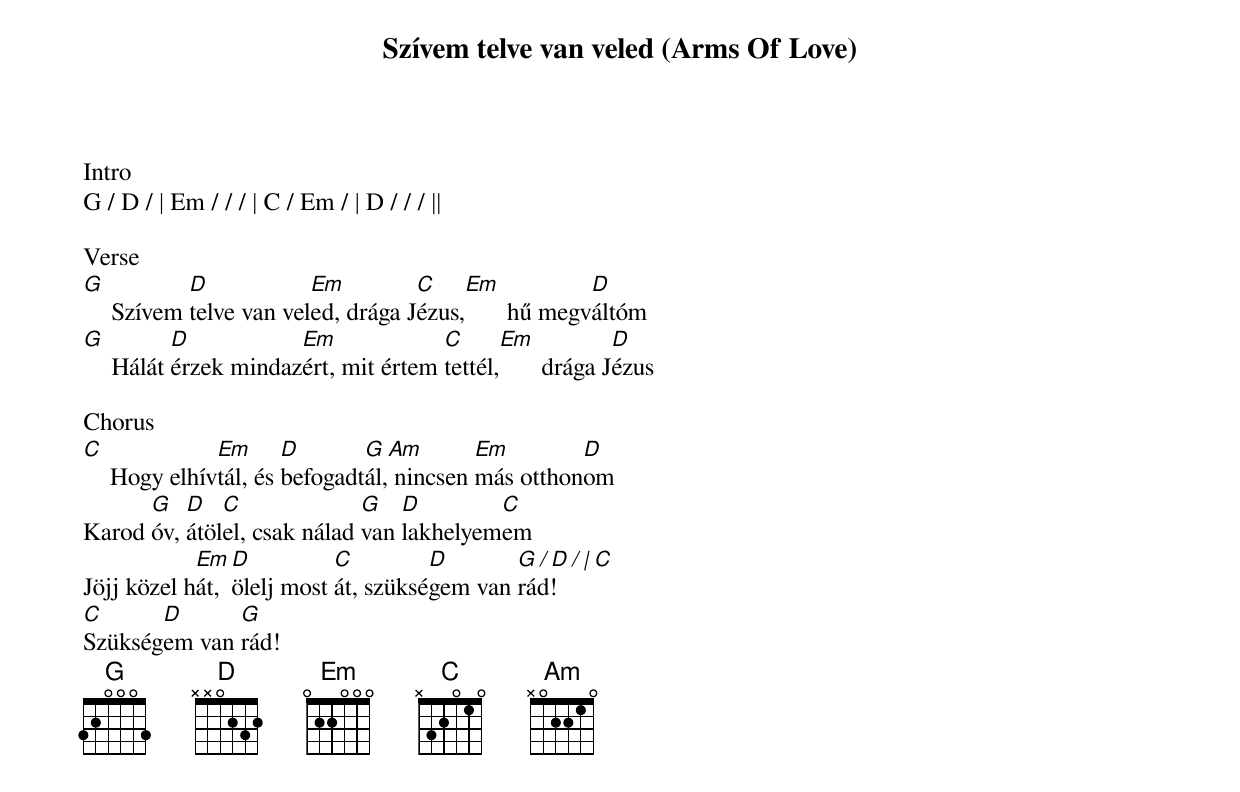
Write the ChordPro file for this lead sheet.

{title: Szívem telve van veled (Arms Of Love)}
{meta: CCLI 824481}
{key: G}
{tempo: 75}
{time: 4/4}
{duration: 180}


Intro
G / D / | Em / / / | C / Em / | D / / / ||

Verse
[G] []Szívem [D]telve van vel[Em]ed, drága J[C]ézus,[Em] []hű megv[D]áltóm
[G] []Hálát [D]érzek mindaz[Em]ért, mit értem [C]tettél,[Em] []drága J[D]ézus

Chorus
[C] []Hogy elhív[Em]tál, és [D]befogadt[G]ál,[Am] nincsen [Em]más otthon[D]om
Karod [G]óv, [D]átöl[C]el, csak nálad [G]van [D]lakhelyem[C]em
Jöjj közel h[Em]át, [D]ölelj most [C]át, szüksé[D]gem van [G / D / | C]rád!
[C]Szükség[D]em van [G]rád!
